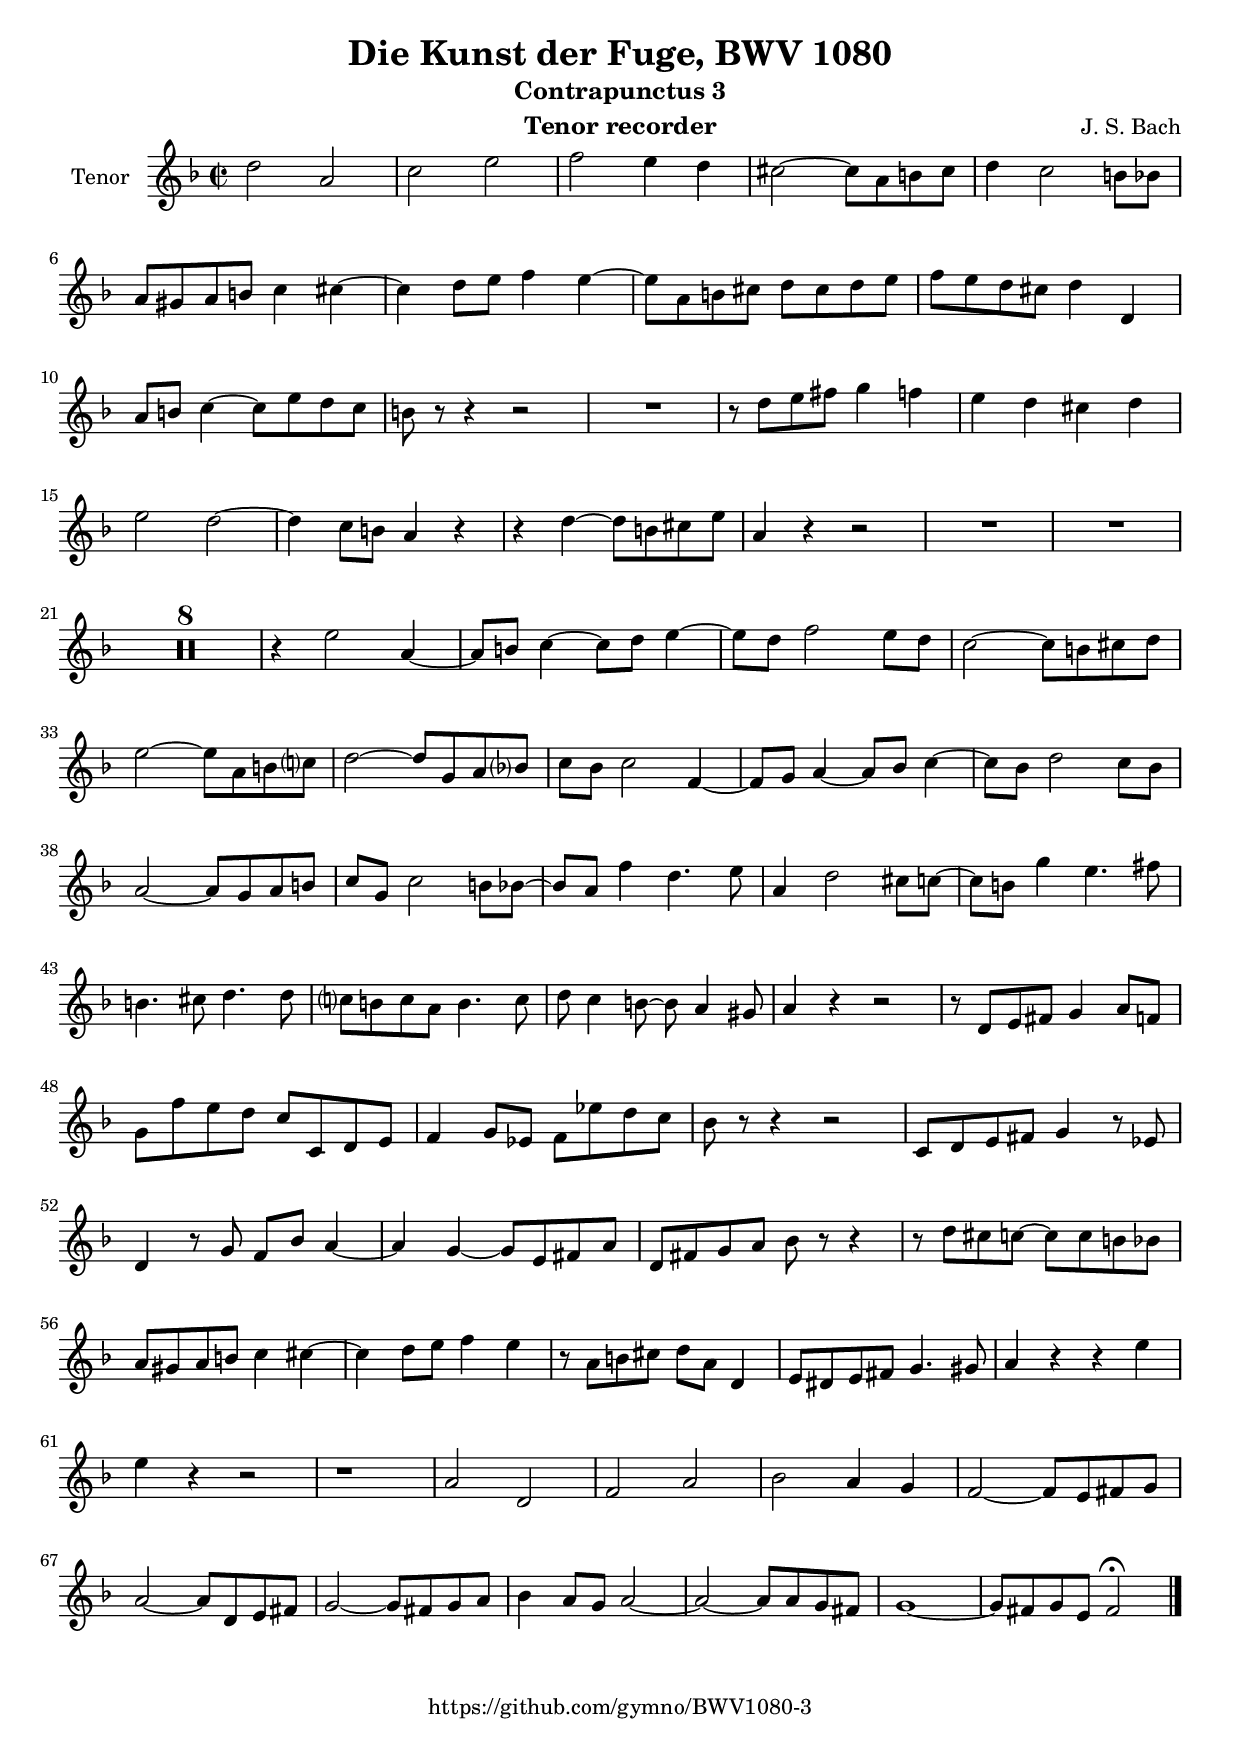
\version "2.24.0"
\version "2.24.0"

tenor=\new Voice \compressMMRests { \relative c'' {
  \set Staff.instrumentName=#"Tenor"
  \set Staff.midiInstrument = #"recorder"
  \time 2/2
  \key d \minor

%\set Score.skipTypesetting = ##t
  %%0
  
  d2 a|c e|f e4 d|cis2~ cis8 a b cis|
  d4 c2 b8 bes|a gis a b c4 cis~|cis d8 e f4 e~|
  e8 a, b cis d cis d e|f e d cis d4 d,|a'8 b c4~ c8 e d c|
  b r r4 r2|R1|r8 d e fis g4 f|e d cis d|
  e2 d~|d4 c8 b a4 r|r d~ d8 b cis e|a,4 r r2|
  R1|
  %%20
  R1|R1*8|r4 e'2 a,4~|
  %%30
  a8 b c4~ c8 d e4~|e8 d f2 e8 d|c2~ c8 b cis d|
  e2~ e8 a, b! c?|d2~ d8 g, a bes?|c bes c2 f,4~|
  f8 g a4~ a8 bes c4~|c8 bes d2 c8 bes|
  a2~ a8 g a b|c g c2 b8 bes~|
  %%40
  bes a f'4 d4. e8|a,4 d2 cis8 c~|c b g'4 e4. fis8|
  b,4. cis8 d4. d8|c? b c a b4. c8|d c4 b8~ b a4 gis8|
  a4 r r2|r8 d, e fis g4 a8 f|g f' e d c c, d e|
  f4 g8 es f es' d c|
  %%50
  bes r r4 r2|c,8 d e fis g4 r8 es|d4 r8 g f bes a4~|
  a g~ g8 e fis a|d, fis g a bes r r4|
  r8 d cis c~ c c b bes|a gis a b c4 cis~|
  cis d8 e f4 e|r8 a, b cis d a d,4|e8 dis e fis g4. gis8|
  %%60
  a4 r r e'| e r r2|r1|a,2 d,|f a|bes a4 g|f2~ f8 e fis g|
  a2~ a8 d, e fis|g2~ g8 fis g a|bes4 a8 g a2~|
  %%70
  a~ a8 a g fis|g1~|g8 fis g e fis2\fermata
  
  
\set Score.skipTypesetting = ##f
\bar "|." }}   %*********************************



 #(set-global-staff-size 19)

\book {
  \header{
    title = "Die Kunst der Fuge, BWV 1080"
    composer = "J. S. Bach"
    instrument = "Tenor recorder"
    subtitle = "Contrapunctus 3"
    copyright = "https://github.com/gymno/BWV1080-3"
  }


  \paper {
    oddHeaderMarkup = \markup \fill-line
    { 
      \unless \on-first-page \fromproperty #'header:instrument 
      \unless \on-first-page \fromproperty #'header:title 
      \if \should-print-page-number \fromproperty #'page:page-number-string    
    }
    evenHeaderMarkup = \oddHeaderMarkup
  }
  
  \score {
    \new StaffGroup \keepWithTag #'tenor \tenor
    \layout { 
      \context {
        \Score
        \override SpacingSpanner.spacing-increment = #2
      }
    }
  }
}


